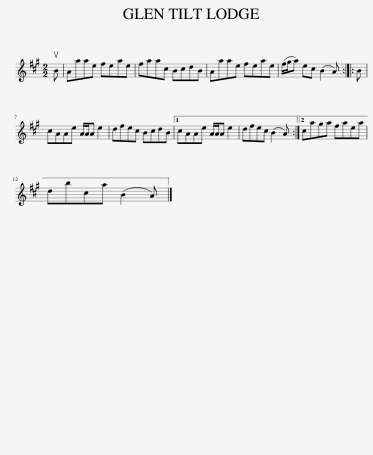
X:1
L:1/8
M:2/2
I:linebreak $
K:A
V:1 treble
V:1
 uB | Aaae feae | faac BcdB | Aaae feae | (f/g/a) ec (B2 A) :: %5
 B |$ cAAe A/A/A e2 | dfec BcdB |1 cAAe A/A/A e2 | dfec (B2 A) :|2 %10
 caga faea |$ dbca (B2 A) |] %12
